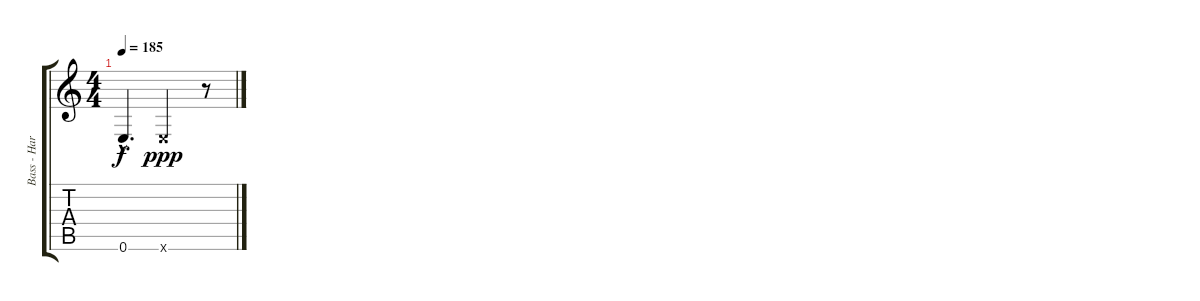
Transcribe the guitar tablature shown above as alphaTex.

\track ("Bass - Harris" "Bass - Har") {instrument electricbassfinger}
\staff {score tabs}
\tuning (E4 B3 G3 D3 A2 E2) {hide}
\ts (4 4)
\tempo 185
\clef g2
\ks c
0.6{hac t}.4{d dy f} 0.6{x}.2{dy ppp} r.8
